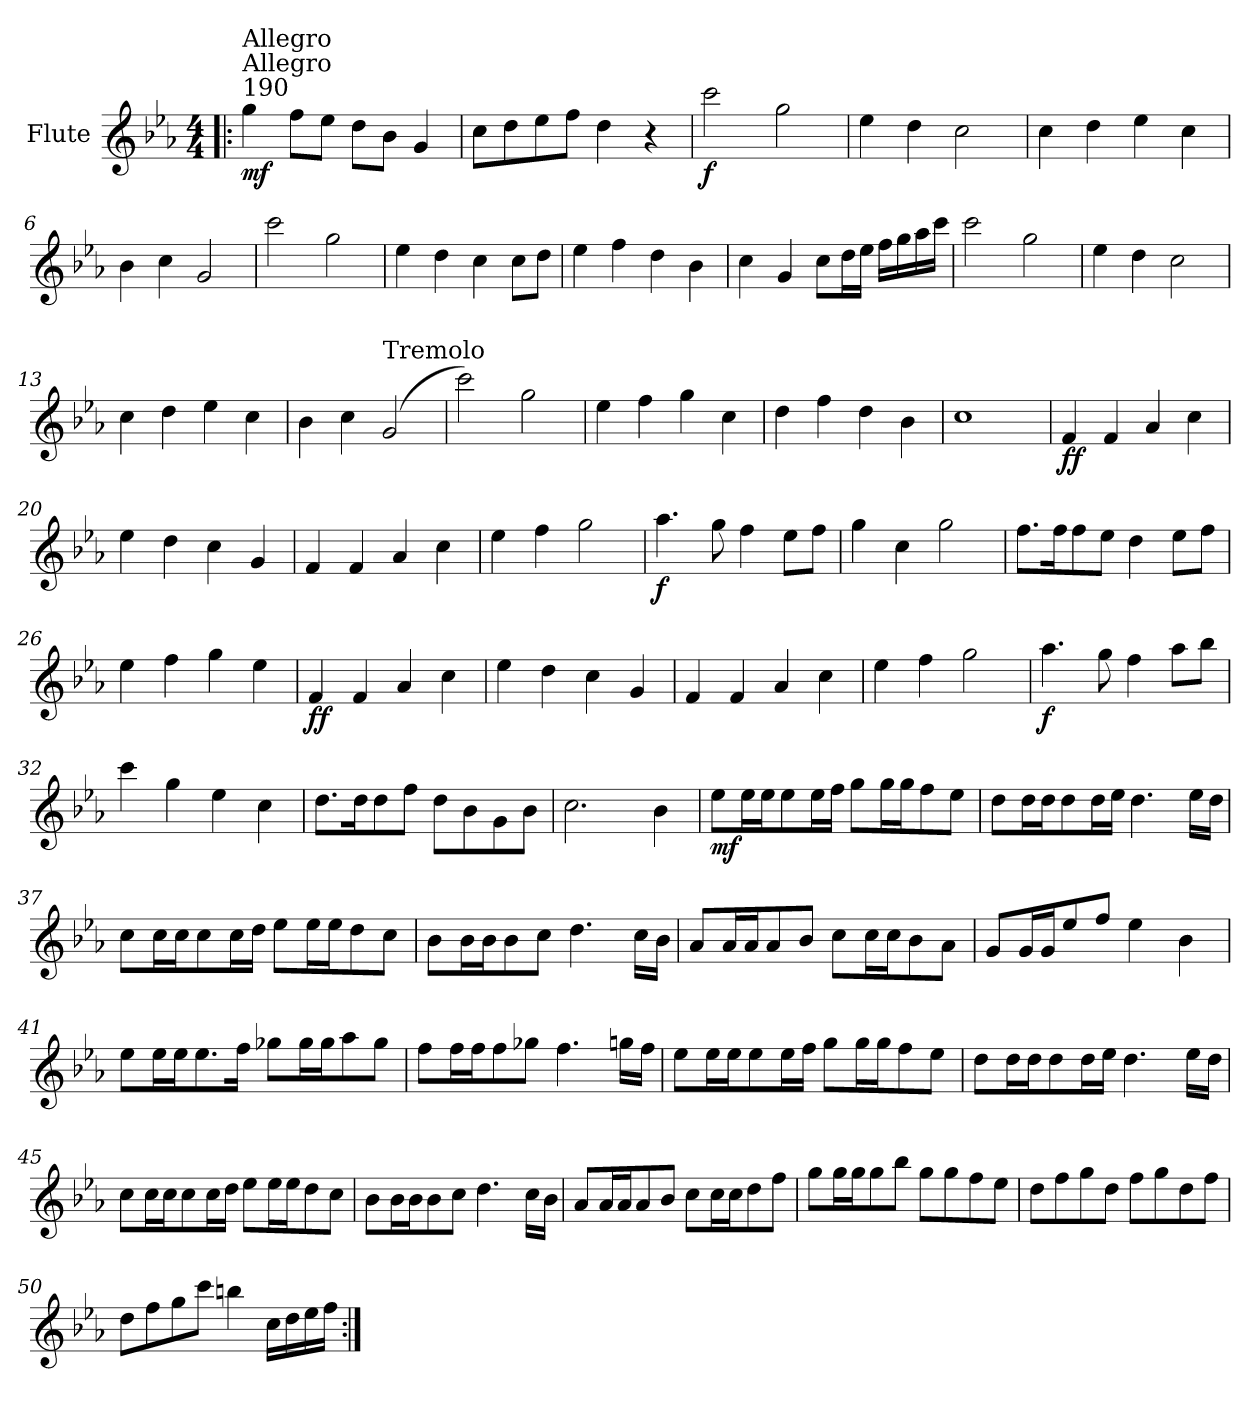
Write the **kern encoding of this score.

**kern	**dynam
*part1	*part1
*staff1	*staff1
*I"Flute	*
*I'Fl.	*
*clefG2	*
*k[b-e-a-]	*
*E-:	*
*M4/4	*
=1!|:	=1!|:
!LO:TX:a:t=190	!
!LO:TX:a:t=Allegro	!
!LO:TX:a:t=Allegro	!
!	!LO:DY:b
4gg\	mf
8ff\L	.
8ee-\J	.
8dd\L	.
8b-\J	.
4g/	.
=2	=2
8cc\L	.
8dd\	.
8ee-\	.
8ff\J	.
4dd\	.
4r	.
=3	=3
!	!LO:DY:b
2ccc\	f
2gg\	.
=4	=4
4ee-\	.
4dd\	.
2cc\	.
=5	=5
4cc\	.
4dd\	.
4ee-\	.
4cc\	.
=6	=6
4b-\	.
4cc\	.
2g/	.
=7	=7
2ccc\	.
2gg\	.
=8	=8
4ee-\	.
4dd\	.
4cc\	.
8cc\L	.
8dd\J	.
!!LO:LB:g=z
=9	=9
4ee-\	.
4ff\	.
4dd\	.
4b-\	.
=10	=10
4cc\	.
4g/	.
8cc\L	.
16dd\L	.
16ee-\JJ	.
16ff\LL	.
16gg\	.
16aa-\	.
16ccc\JJ	.
=11	=11
2ccc\	.
2gg\	.
=12	=12
4ee-\	.
4dd\	.
2cc\	.
=13	=13
4cc\	.
4dd\	.
4ee-\	.
4cc\	.
=14	=14
4b-\	.
4cc\	.
!LO:TX:a:t=Tremolo	!
(2g/	.
=15	=15
2ccc\)	.
2gg\	.
=16	=16
4ee-\	.
4ff\	.
4gg\	.
4cc\	.
=17	=17
4dd\	.
4ff\	.
4dd\	.
4b-\	.
!!LO:LB:g=z
=18	=18
1cc	.
=19	=19
!	!LO:DY:b
4f/	ff
4f/	.
4a-/	.
4cc\	.
=20	=20
4ee-\	.
4dd\	.
4cc\	.
4g/	.
=21	=21
4f/	.
4f/	.
4a-/	.
4cc\	.
=22	=22
4ee-\	.
4ff\	.
2gg\	.
=23	=23
!	!LO:DY:b
4.aa-\	f
8gg\	.
4ff\	.
8ee-\L	.
8ff\J	.
=24	=24
4gg\	.
4cc\	.
2gg\	.
=25	=25
8.ff\L	.
16ff\K	.
8ff\	.
8ee-\J	.
4dd\	.
8ee-\L	.
8ff\J	.
!!LO:LB:g=z
=26	=26
4ee-\	.
4ff\	.
4gg\	.
4ee-\	.
=27	=27
!	!LO:DY:b
4f/	ff
4f/	.
4a-/	.
4cc\	.
=28	=28
4ee-\	.
4dd\	.
4cc\	.
4g/	.
=29	=29
4f/	.
4f/	.
4a-/	.
4cc\	.
=30	=30
4ee-\	.
4ff\	.
2gg\	.
=31	=31
!	!LO:DY:b
4.aa-\	f
8gg\	.
4ff\	.
8aa-\L	.
8bb-\J	.
=32	=32
4ccc\	.
4gg\	.
4ee-\	.
4cc\	.
=33	=33
8.dd\L	.
16dd\K	.
8dd\	.
8ff\J	.
8dd\L	.
8b-\	.
8g\	.
8b-\J	.
!!LO:LB:g=z
=34	=34
2.cc\	.
4b-\	.
=35	=35
!	!LO:DY:b
8ee-\L	mf
16ee-\L	.
16ee-\J	.
8ee-\	.
16ee-\L	.
16ff\JJ	.
8gg\L	.
16gg\L	.
16gg\J	.
8ff\	.
8ee-\J	.
=36	=36
8dd\L	.
16dd\L	.
16dd\J	.
8dd\	.
16dd\L	.
16ee-\JJ	.
4.dd\	.
16ee-\LL	.
16dd\JJ	.
=37	=37
8cc\L	.
16cc\L	.
16cc\J	.
8cc\	.
16cc\L	.
16dd\JJ	.
8ee-\L	.
16ee-\L	.
16ee-\J	.
8dd\	.
8cc\J	.
!!LO:LB:g=z
=38	=38
8b-\L	.
16b-\L	.
16b-\J	.
8b-\	.
8cc\J	.
4.dd\	.
16cc\LL	.
16b-\JJ	.
=39	=39
8a-/L	.
16a-/L	.
16a-/J	.
8a-/	.
8b-/J	.
8cc\L	.
16cc\L	.
16cc\J	.
8b-\	.
8a-\J	.
=40	=40
8g/L	.
16g/L	.
16g/J	.
8ee-/	.
8ff/J	.
4ee-\	.
4b-\	.
=41	=41
8ee-\L	.
16ee-\L	.
16ee-\J	.
8.ee-\	.
16ff\Jk	.
8gg-X\L	.
16gg-\L	.
16gg-\J	.
8aa-\	.
8gg-\J	.
!!LO:LB:g=z
=42	=42
8ff\L	.
16ff\L	.
16ff\J	.
8ff\	.
8gg-X\J	.
4.ff\	.
16ggn\LL	.
16ff\JJ	.
=43	=43
8ee-\L	.
16ee-\L	.
16ee-\J	.
8ee-\	.
16ee-\L	.
16ff\JJ	.
8gg\L	.
16gg\L	.
16gg\J	.
8ff\	.
8ee-\J	.
=44	=44
8dd\L	.
16dd\L	.
16dd\J	.
8dd\	.
16dd\L	.
16ee-\JJ	.
4.dd\	.
16ee-\LL	.
16dd\JJ	.
=45	=45
8cc\L	.
16cc\L	.
16cc\J	.
8cc\	.
16cc\L	.
16dd\JJ	.
8ee-\L	.
16ee-\L	.
16ee-\J	.
8dd\	.
8cc\J	.
!!LO:LB:g=z
=46	=46
8b-\L	.
16b-\L	.
16b-\J	.
8b-\	.
8cc\J	.
4.dd\	.
16cc\LL	.
16b-\JJ	.
=47	=47
8a-/L	.
16a-/L	.
16a-/J	.
8a-/	.
8b-/J	.
8cc\L	.
16cc\L	.
16cc\J	.
8dd\	.
8ff\J	.
=48	=48
8gg\L	.
16gg\L	.
16gg\J	.
8gg\	.
8bb-\J	.
8gg\L	.
8gg\	.
8ff\	.
8ee-\J	.
=49	=49
8dd\L	.
8ff\	.
8gg\	.
8dd\J	.
8ff\L	.
8gg\	.
8dd\	.
8ff\J	.
!!LO:LB:g=z
=50	=50
8dd\L	.
8ff\	.
8gg\	.
8ccc\J	.
4bbn\	.
16cc\LL	.
16dd\	.
16ee-\	.
16ff\JJ	.
=:|!	=:|!
*-	*-
